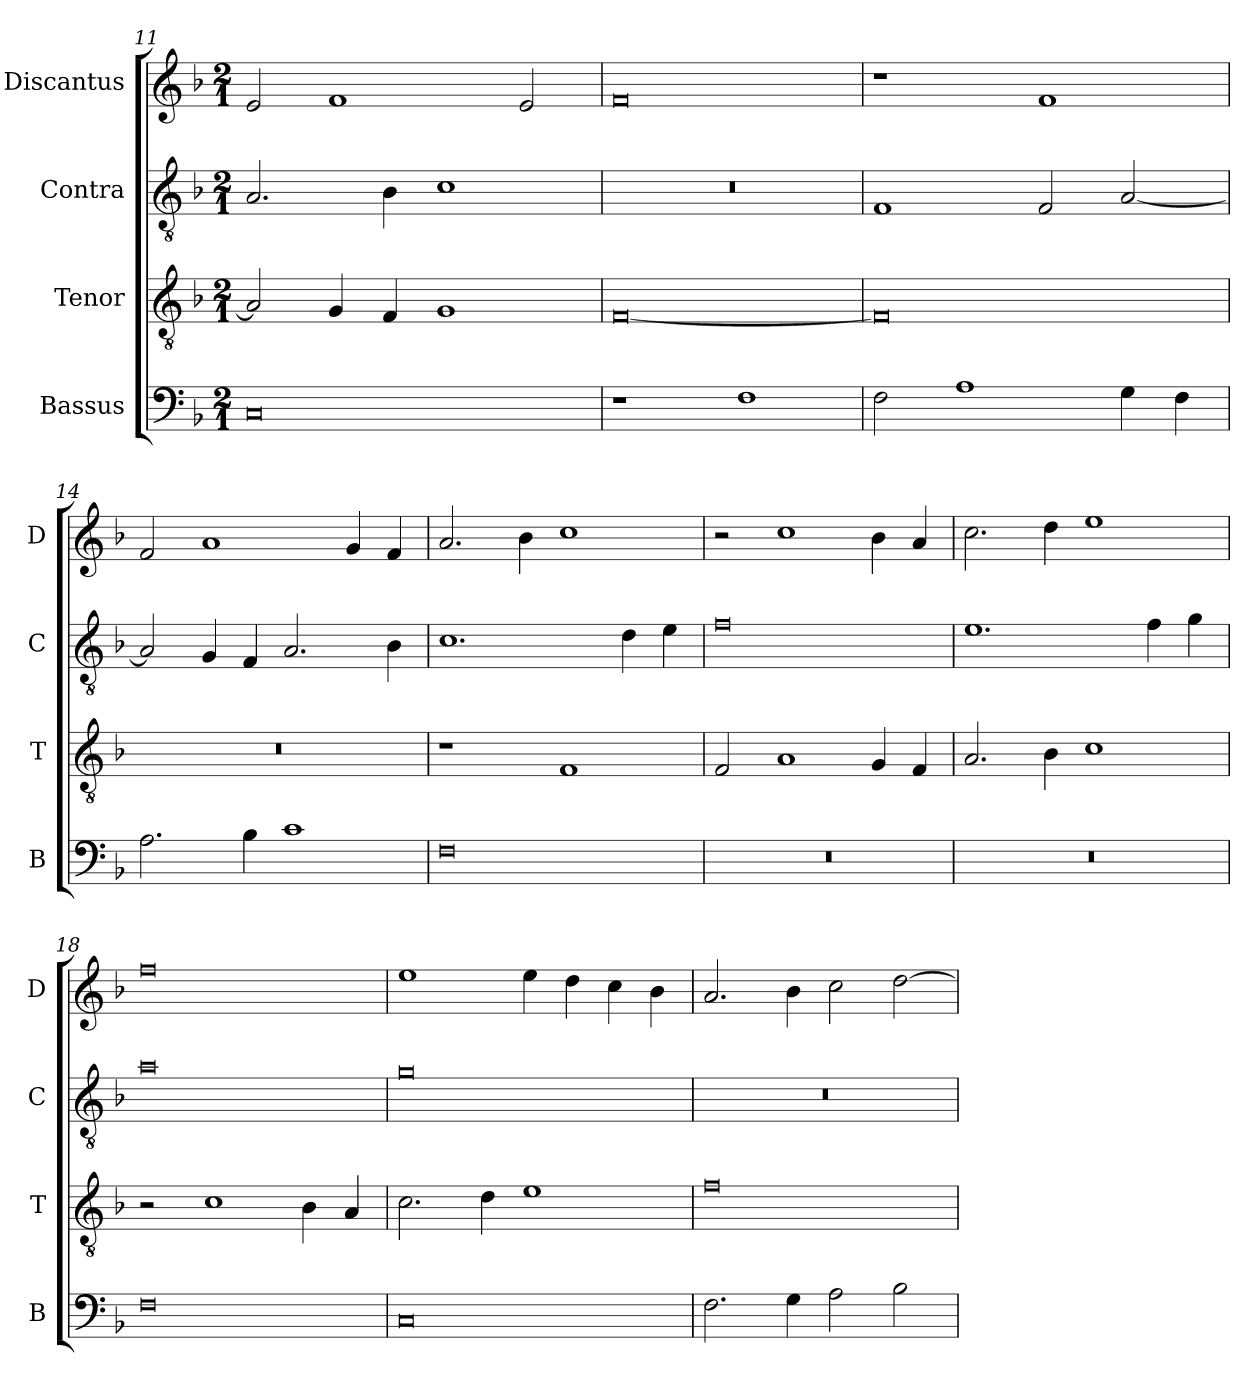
**kern	**kern	**kern	**kern
*part4	*part3	*part2	*part1
*staff4	*staff3	*staff2	*staff1
*I"Bassus	*I"Tenor	*I"Contra	*I"Discantus
*I'B	*I'T	*I'C	*I'D
*clefF4	*clefGv2	*clefGv2	*clefG2
*k[b-]	*k[b-]	*k[b-]	*k[b-]
*M2/1	*M2/1	*M2/1	*M2/1
=11	=11	=11	=11
0C	2A/]	2.A/	2e/
.	4G/	.	1f
.	4F/	4B-\	.
.	1G	1c	.
.	.	.	2e/
=12	=12	=12	=12
1r	[0F	0r	0f
1F	.	.	.
=13	=13	=13	=13
2F\	0F]	1F	1r
1A	.	.	.
.	.	2F/	1f
4G\	.	[2A/	.
4F\	.	.	.
=14	=14	=14	=14
2.A\	0r	2A/]	2f/
.	.	4G/	1a
4B-\	.	4F/	.
1c	.	2.A/	.
.	.	.	4g/
.	.	4B-\	4f/
=15	=15	=15	=15
0F	1r	1.c	2.a/
.	.	.	4b-\
.	1F	.	1cc
.	.	4d\	.
.	.	4e\	.
=16	=16	=16	=16
0r	2F/	0f	2r
.	1A	.	1cc
.	4G/	.	4b-\
.	4F/	.	4a/
=17	=17	=17	=17
0r	2.A/	1.e	2.cc\
.	4B-\	.	4dd\
.	1c	.	1ee
.	.	4f\	.
.	.	4g\	.
=18	=18	=18	=18
0F	2r	0a	0ff
.	1c	.	.
.	4B-\	.	.
.	4A/	.	.
=19	=19	=19	=19
0C	2.c\	0g	1ee
.	4d\	.	.
.	1e	.	4ee\
.	.	.	4dd\
.	.	.	4cc\
.	.	.	4b-\
=20	=20	=20	=20
2.F\	0f	0r	2.a/
4G\	.	.	4b-\
2A\	.	.	2cc\
2B-\	.	.	[2dd\
=	=	=	=
*-	*-	*-	*-
